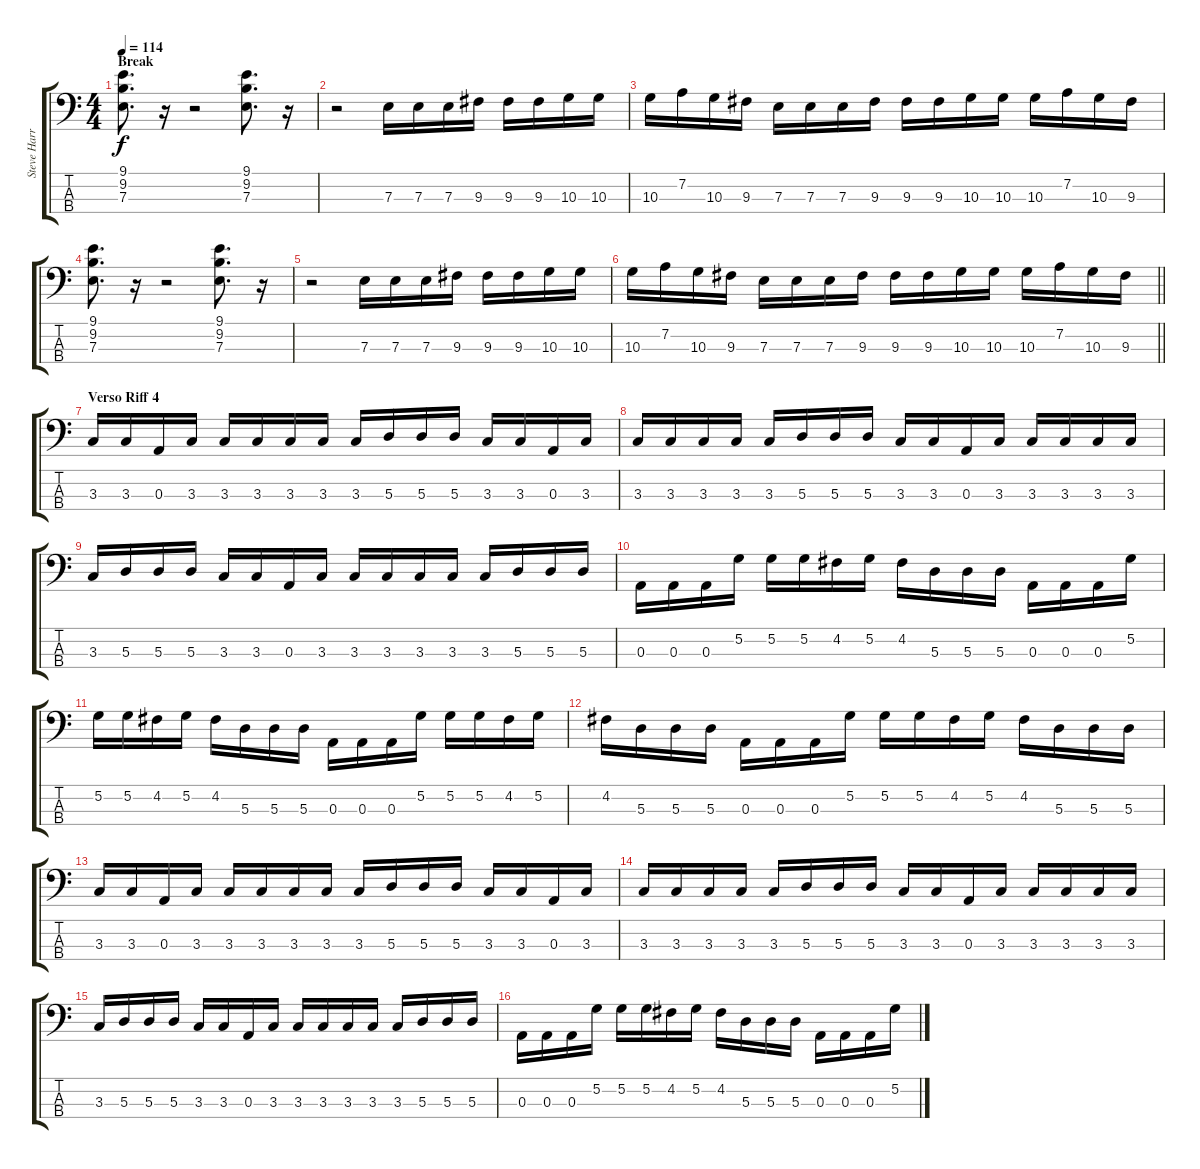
\track ("Steve Harris" "Steve Harr") {instrument electricbassfinger}
\staff {score tabs}
\tuning (G2 D2 A1 E1) {hide}
\ts (4 4)
\section ("" "Break")
\tempo 114
\clef f4
\ks c
(9.1 9.2 7.3).8{d dy f} r.16 r.2 (9.1 9.2 7.3).8{d} r.16 |
r.2 7.3.16 7.3.16 7.3.16 9.3.16 9.3.16 9.3.16 10.3.16 10.3.16 |
10.3.16 7.2.16 10.3.16 9.3.16 7.3.16 7.3.16 7.3.16 9.3.16 9.3.16 9.3.16 10.3.16 10.3.16 10.3.16 7.2.16 10.3.16 9.3.16 |
(9.1 9.2 7.3).8{d} r.16 r.2 (9.1 9.2 7.3).8{d} r.16 |
r.2 7.3.16 7.3.16 7.3.16 9.3.16 9.3.16 9.3.16 10.3.16 10.3.16 |
\barLineRight lightlight
10.3.16 7.2.16 10.3.16 9.3.16 7.3.16 7.3.16 7.3.16 9.3.16 9.3.16 9.3.16 10.3.16 10.3.16 10.3.16 7.2.16 10.3.16 9.3.16 |
\section ("" "Verso Riff 4")
3.3.16 3.3.16 0.3.16 3.3.16 3.3.16 3.3.16 3.3.16 3.3.16 3.3.16 5.3.16 5.3.16 5.3.16 3.3.16 3.3.16 0.3.16 3.3.16 |
3.3.16 3.3.16 3.3.16 3.3.16 3.3.16 5.3.16 5.3.16 5.3.16 3.3.16 3.3.16 0.3.16 3.3.16 3.3.16 3.3.16 3.3.16 3.3.16 |
3.3.16 5.3.16 5.3.16 5.3.16 3.3.16 3.3.16 0.3.16 3.3.16 3.3.16 3.3.16 3.3.16 3.3.16 3.3.16 5.3.16 5.3.16 5.3.16 |
0.3.16 0.3.16 0.3.16 5.2.16 5.2.16 5.2.16 4.2.16 5.2.16 4.2.16 5.3.16 5.3.16 5.3.16 0.3.16 0.3.16 0.3.16 5.2.16 |
5.2.16 5.2.16 4.2.16 5.2.16 4.2.16 5.3.16 5.3.16 5.3.16 0.3.16 0.3.16 0.3.16 5.2.16 5.2.16 5.2.16 4.2.16 5.2.16 |
4.2.16 5.3.16 5.3.16 5.3.16 0.3.16 0.3.16 0.3.16 5.2.16 5.2.16 5.2.16 4.2.16 5.2.16 4.2.16 5.3.16 5.3.16 5.3.16 |
3.3.16 3.3.16 0.3.16 3.3.16 3.3.16 3.3.16 3.3.16 3.3.16 3.3.16 5.3.16 5.3.16 5.3.16 3.3.16 3.3.16 0.3.16 3.3.16 |
3.3.16 3.3.16 3.3.16 3.3.16 3.3.16 5.3.16 5.3.16 5.3.16 3.3.16 3.3.16 0.3.16 3.3.16 3.3.16 3.3.16 3.3.16 3.3.16 |
3.3.16 5.3.16 5.3.16 5.3.16 3.3.16 3.3.16 0.3.16 3.3.16 3.3.16 3.3.16 3.3.16 3.3.16 3.3.16 5.3.16 5.3.16 5.3.16 |
0.3.16 0.3.16 0.3.16 5.2.16 5.2.16 5.2.16 4.2.16 5.2.16 4.2.16 5.3.16 5.3.16 5.3.16 0.3.16 0.3.16 0.3.16 5.2.16
